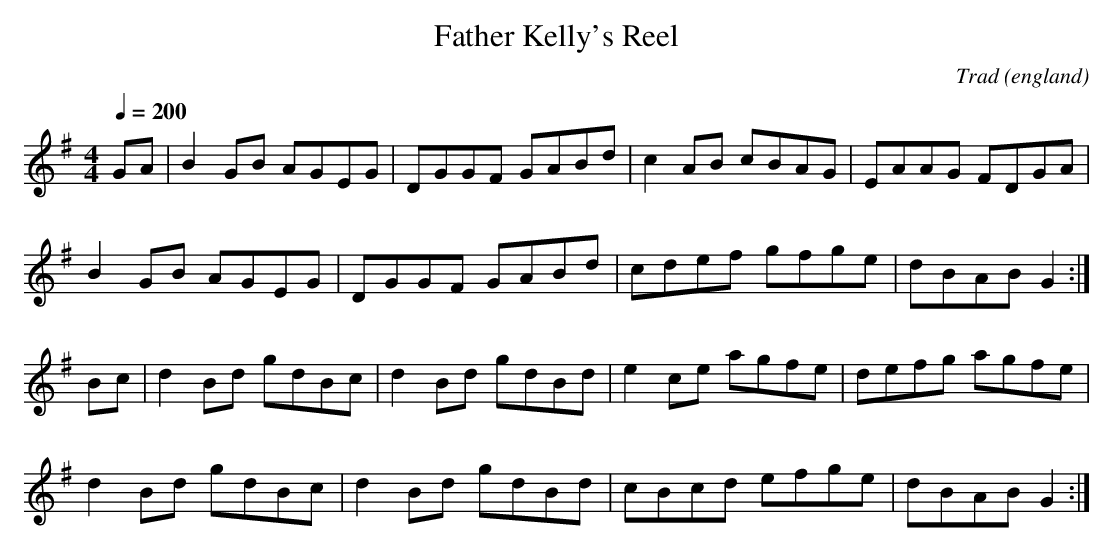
X:1
T:Father Kelly's Reel
O:england
M:4/4
L:1/8
Q:1/4=200
C:Trad
K:G
GA|B2 GB AGEG|DGGF GABd|c2 AB cBAG|EAAG FDGA|
B2 GB AGEG|DGGF GABd|cdef gfge|dBAB G2:|
Bc|d2 Bd gdBc|d2 Bd gdBd|e2 ce agfe|defg agfe|
d2 Bd gdBc|d2 Bd gdBd|cBcd efge|dBAB G2:|
